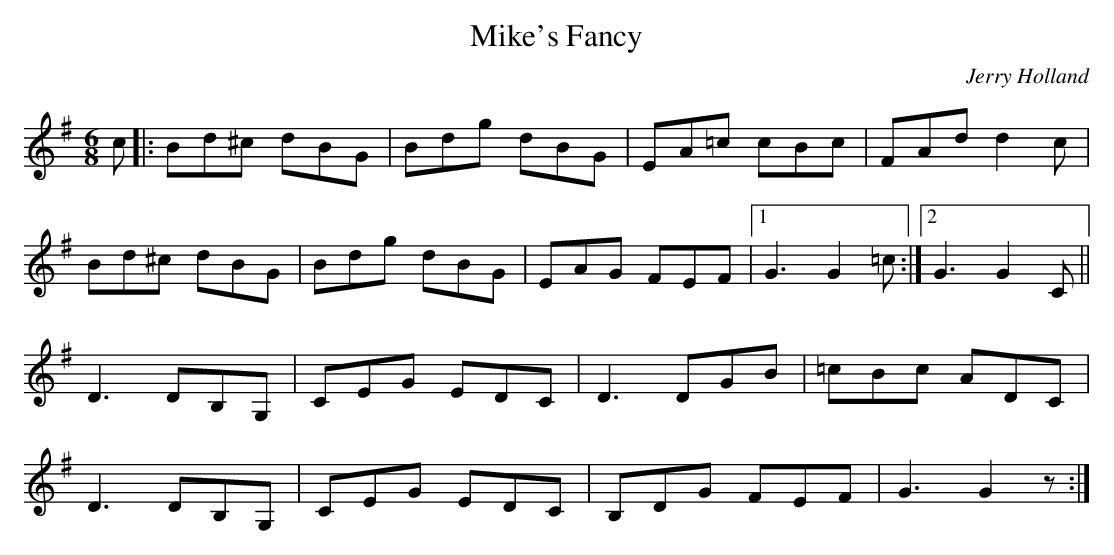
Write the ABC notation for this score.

X:1
T:Mike's Fancy
C:Jerry Holland
M:6/8
L:1/8
K:G
c|:Bd^c dBG|Bdg dBG|EA=c cBc|FAd d2c|
Bd^c dBG|Bdg dBG|EAG FEF|1 G3 G2=c:|2 G3 G2C||
D3 DB,G,|CEG EDC|D3 DGB|=cBc ADC|
D3 DB,G,|CEG EDC|B,DG FEF|G3 G2z:|]
